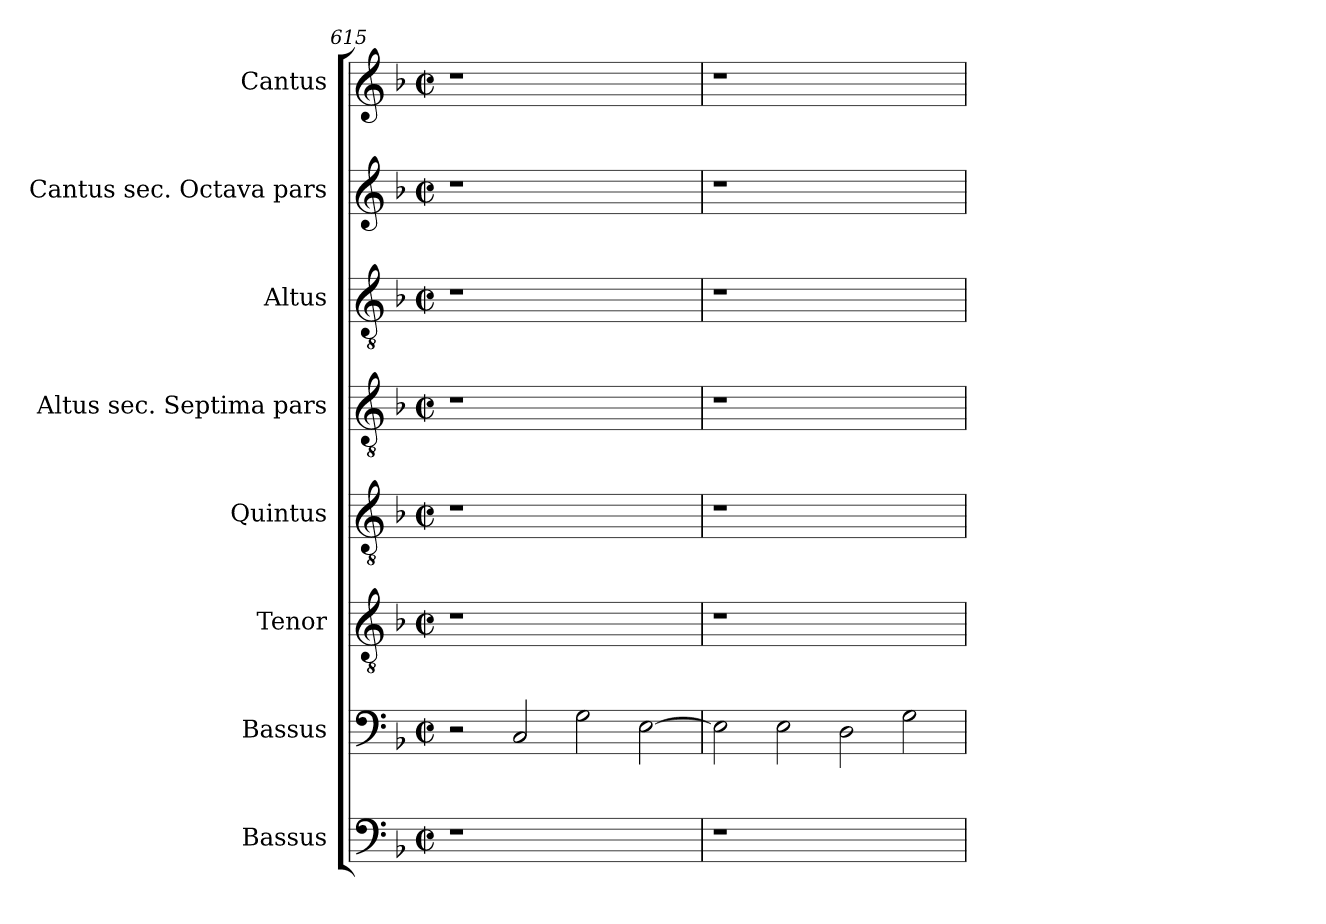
**kern	**kern	**kern	**kern	**kern	**kern	**kern	**kern
*part8	*part7	*part6	*part5	*part4	*part3	*part2	*part1
*staff8	*staff7	*staff6	*staff5	*staff4	*staff3	*staff2	*staff1
*I"Bassus	*I"Bassus	*I"Tenor	*I"Quintus	*I"Altus sec. Septima pars	*I"Altus	*I"Cantus sec. Octava pars	*I"Cantus
*	*I'Bassus	*I'Tenor	*I'Quintus	*	*I'Altus	*	*I'Cantus
*clefF4	*clefF4	*clefGv2	*clefGv2	*clefGv2	*clefGv2	*clefG2	*clefG2
*k[b-]	*k[b-]	*k[b-]	*k[b-]	*k[b-]	*k[b-]	*k[b-]	*k[b-]
*F:	*F:	*F:	*F:	*F:	*F:	*F:	*F:
*M2/2	*M2/2	*M2/2	*M2/2	*M2/2	*M2/2	*M2/2	*M2/2
*met(c|)	*met(c|)	*met(c|)	*met(c|)	*met(c|)	*met(c|)	*met(c|)	*met(c|)
=615	=615	=615	=615	=615	=615	=615	=615
1r	2r	1r	1r	1r	1r	1r	1r
.	2C/	.	.	.	.	.	.
1ryy	2G\	1ryy	1ryy	1ryy	1ryy	1ryy	1ryy
.	[>2E\	.	.	.	.	.	.
=616	=616	=616	=616	=616	=616	=616	=616
1r	2E\]	1r	1r	1r	1r	1r	1r
.	2E\	.	.	.	.	.	.
1ryy	2D\	1ryy	1ryy	1ryy	1ryy	1ryy	1ryy
.	2G\	.	.	.	.	.	.
=	=	=	=	=	=	=	=
*-	*-	*-	*-	*-	*-	*-	*-
